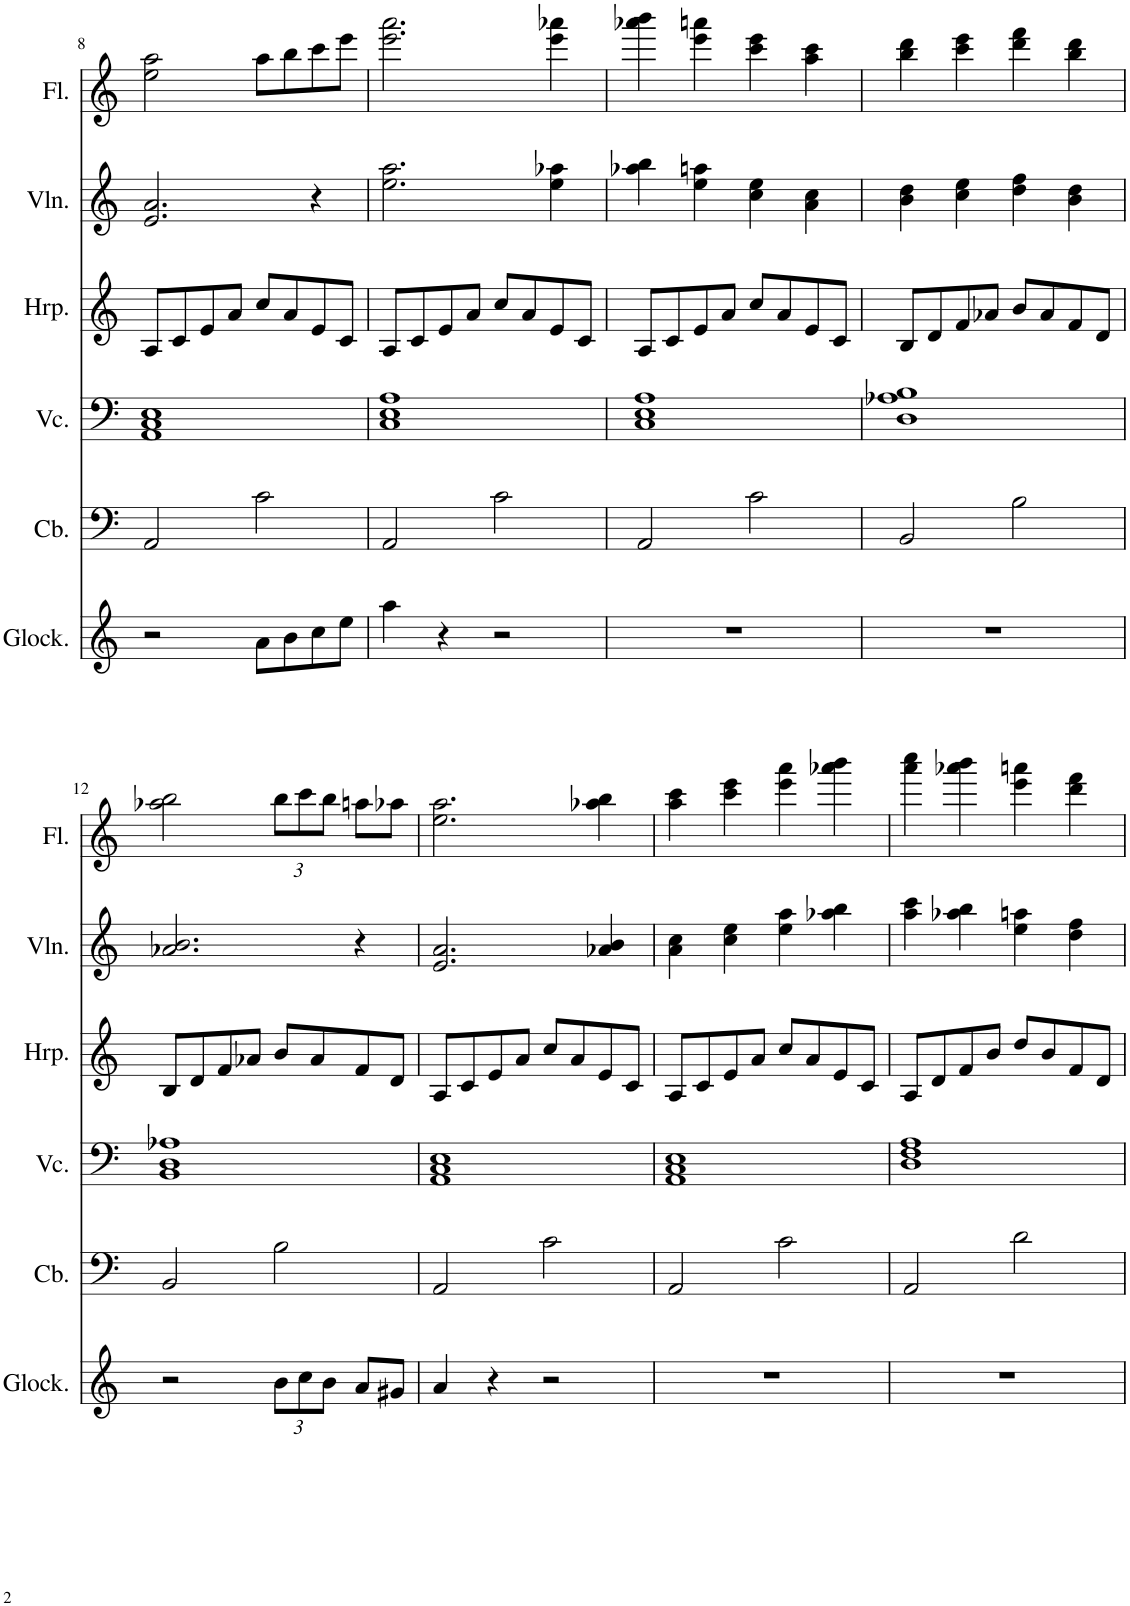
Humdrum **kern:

**kern	**kern	**kern	**kern	**kern	**kern
*part6	*part5	*part4	*part3	*part2	*part1
*staff6	*staff5	*staff4	*staff3	*staff2	*staff1
*I"グロッケンシュピール	*I"コントラバス	*I"チェロ	*I"ハープ	*I"ヴァイオリン	*I"フルート
!!LO:PB:g=z
*clefG2	*clefF4	*clefF4	*clefG2	*clefG2	*clefG2
*Trd-14c-24	*Trd7c12	*	*	*	*
*k[]	*k[]	*k[]	*k[]	*k[]	*k[]
*M4/4	*M4/4	*M4/4	*M4/4	*M4/4	*M4/4
=8	=8	=8	=8	=8	=8
2r	2AA/	1AA 1C 1E	8A/L	2.e/ 2.a/	2ee\ 2aa\
.	.	.	8c/	.	.
.	.	.	8e/	.	.
.	.	.	8a/J	.	.
8a\L	2c\	.	8cc/L	.	8aa\L
8b\	.	.	8a/	.	8bb\
8cc\	.	.	8e/	4r	8ccc\
8ee\J	.	.	8c/J	.	8eee\J
=9	=9	=9	=9	=9	=9
4aa\	2AA/	1C 1E 1A	8A/L	2.ee\ 2.aa\	2.eee\ 2.aaa\
.	.	.	8c/	.	.
4r	.	.	8e/	.	.
.	.	.	8a/J	.	.
2r	2c\	.	8cc/L	.	.
.	.	.	8a/	.	.
.	.	.	8e/	4ee\ 4aa-X\	4eee\ 4aaa-X\
.	.	.	8c/J	.	.
=10	=10	=10	=10	=10	=10
1r	2AA/	1C 1E 1A	8A/L	4aa-X\ 4bb\	4aaa-X\ 4bbb\
.	.	.	8c/	.	.
.	.	.	8e/	4ee\ 4aan\	4eee\ 4aaan\
.	.	.	8a/J	.	.
.	2c\	.	8cc/L	4cc\ 4ee\	4ccc\ 4eee\
.	.	.	8a/	.	.
.	.	.	8e/	4a\ 4cc\	4aa\ 4ccc\
.	.	.	8c/J	.	.
=11	=11	=11	=11	=11	=11
1r	2BB/	1D 1A-X 1B	8B/L	4b\ 4dd\	4bb\ 4ddd\
.	.	.	8d/	.	.
.	.	.	8f/	4cc\ 4ee\	4ccc\ 4eee\
.	.	.	8a-X/J	.	.
.	2B\	.	8b/L	4dd\ 4ff\	4ddd\ 4fff\
.	.	.	8a-/	.	.
.	.	.	8f/	4b\ 4dd\	4bb\ 4ddd\
.	.	.	8d/J	.	.
!!LO:LB:g=z
=12	=12	=12	=12	=12	=12
2r	2BB/	1BB 1D 1A-X	8B/L	2.a-X/ 2.b/	2aa-X\ 2bb\
.	.	.	8d/	.	.
.	.	.	8f/	.	.
.	.	.	8a-X/J	.	.
*Xbrackettup	*	*	*	*	*Xbrackettup
12b\L	2B\	.	8b/L	.	12bb\L
12cc\	.	.	.	.	12ccc\
.	.	.	8a-/	.	.
12b\J	.	.	.	.	12bb\J
8a/L	.	.	8f/	4r	8aan\L
8g#X/J	.	.	8d/J	.	8aa-X\J
=13	=13	=13	=13	=13	=13
4a/	2AA/	1AA 1C 1E	8A/L	2.e/ 2.a/	2.ee\ 2.aa\
.	.	.	8c/	.	.
4r	.	.	8e/	.	.
.	.	.	8a/J	.	.
2r	2c\	.	8cc/L	.	.
.	.	.	8a/	.	.
.	.	.	8e/	4a-X/ 4b/	4aa-X\ 4bb\
.	.	.	8c/J	.	.
=14	=14	=14	=14	=14	=14
1r	2AA/	1AA 1C 1E	8A/L	4a\ 4cc\	4aa\ 4ccc\
.	.	.	8c/	.	.
.	.	.	8e/	4cc\ 4ee\	4ccc\ 4eee\
.	.	.	8a/J	.	.
.	2c\	.	8cc/L	4ee\ 4aa\	4eee\ 4aaa\
.	.	.	8a/	.	.
.	.	.	8e/	4aa-X\ 4bb\	4aaa-X\ 4bbb\
.	.	.	8c/J	.	.
=15	=15	=15	=15	=15	=15
1r	2AA/	1D 1F 1A	8A/L	4aa\ 4ccc\	4aaa\ 4cccc\
.	.	.	8d/	.	.
.	.	.	8f/	4aa-X\ 4bb\	4aaa-X\ 4bbb\
.	.	.	8b/J	.	.
.	2d\	.	8dd/L	4ee\ 4aan\	4eee\ 4aaan\
.	.	.	8b/	.	.
.	.	.	8f/	4dd\ 4ff\	4ddd\ 4fff\
.	.	.	8d/J	.	.
=	=	=	=	=	=
*-	*-	*-	*-	*-	*-
